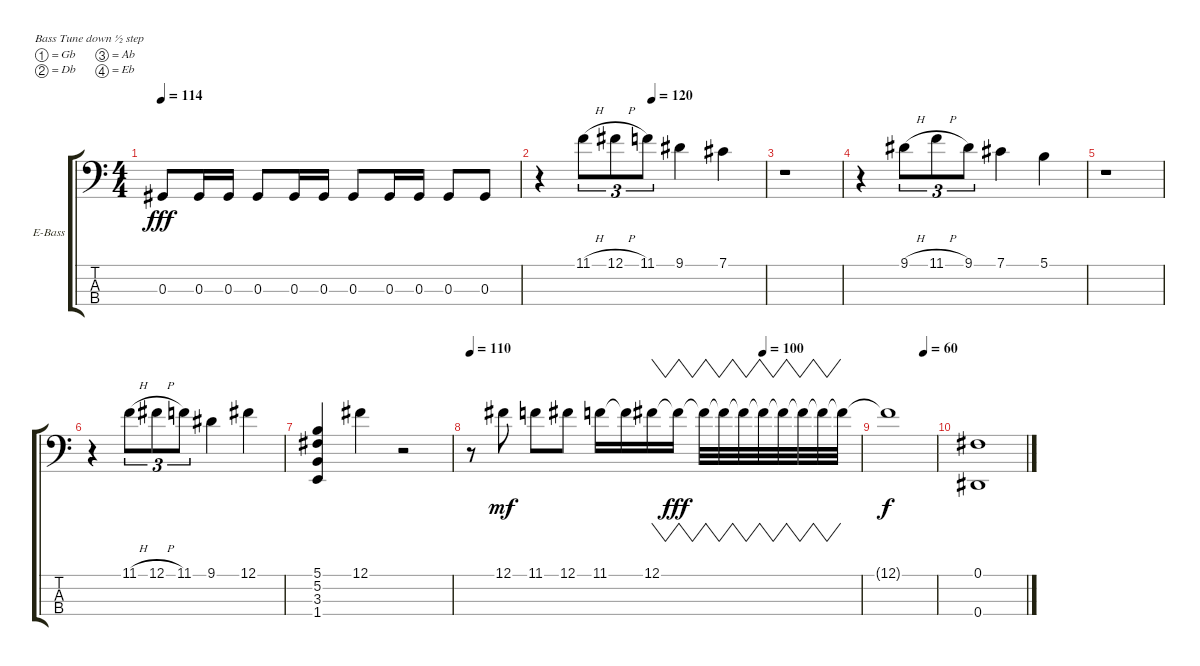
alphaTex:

\bracketExtendMode groupsimilarinstruments
\firstSystemTrackNameOrientation horizontal
\otherSystemsTrackNameOrientation horizontal
\track ("Бас" "E-Bass") {instrument electricbassfinger}
\staff {score tabs}
\tuning (Gb2 Db2 Ab1 Eb1)
\ts (4 4)
\tempo 114
\clef f4
\ks c
0.3.8{dy fff} 0.3.16 0.3.16 0.3.8 0.3.16 0.3.16 0.3.8 0.3.16 0.3.16 0.3.8 0.3.8 |
\tempo (120 0.5)
r.4 11.1{h}.8{tu (3 2)} 12.1{h}.8{tu (3 2)} 11.1.8{tu (3 2)} 9.1.4 7.1.4 |
r.1 |
r.4 9.1{h}.8{tu (3 2)} 11.1{h}.8{tu (3 2)} 9.1.8{tu (3 2)} 7.1.4 5.1.4 |
r.1 |
r.4 11.1{h}.8{tu (3 2)} 12.1{h}.8{tu (3 2)} 11.1.8{tu (3 2)} 9.1.4 12.1.4 |
(5.2 5.1 3.3 1.4).4 12.1.4 r.2 |
\tempo 110
\tempo (100 0.75)
r.8 12.1.8{dy mf} 11.1.8 12.1.8 11.1.16 11.1{t}.16 12.1.16{vw} 12.1{t}.16{vw dy fff} 12.1{t}.32{vw} 12.1{t}.32{vw} 12.1{t}.32{vw} 12.1{t}.32{vw} 12.1{t}.32{vw} 12.1{t}.32{vw} 12.1{t}.32{vw} 12.1{t}.32{vw} |
\tempo (60 0.75)
12.1{t}.1{dy f} |
(0.1 0.4).1
